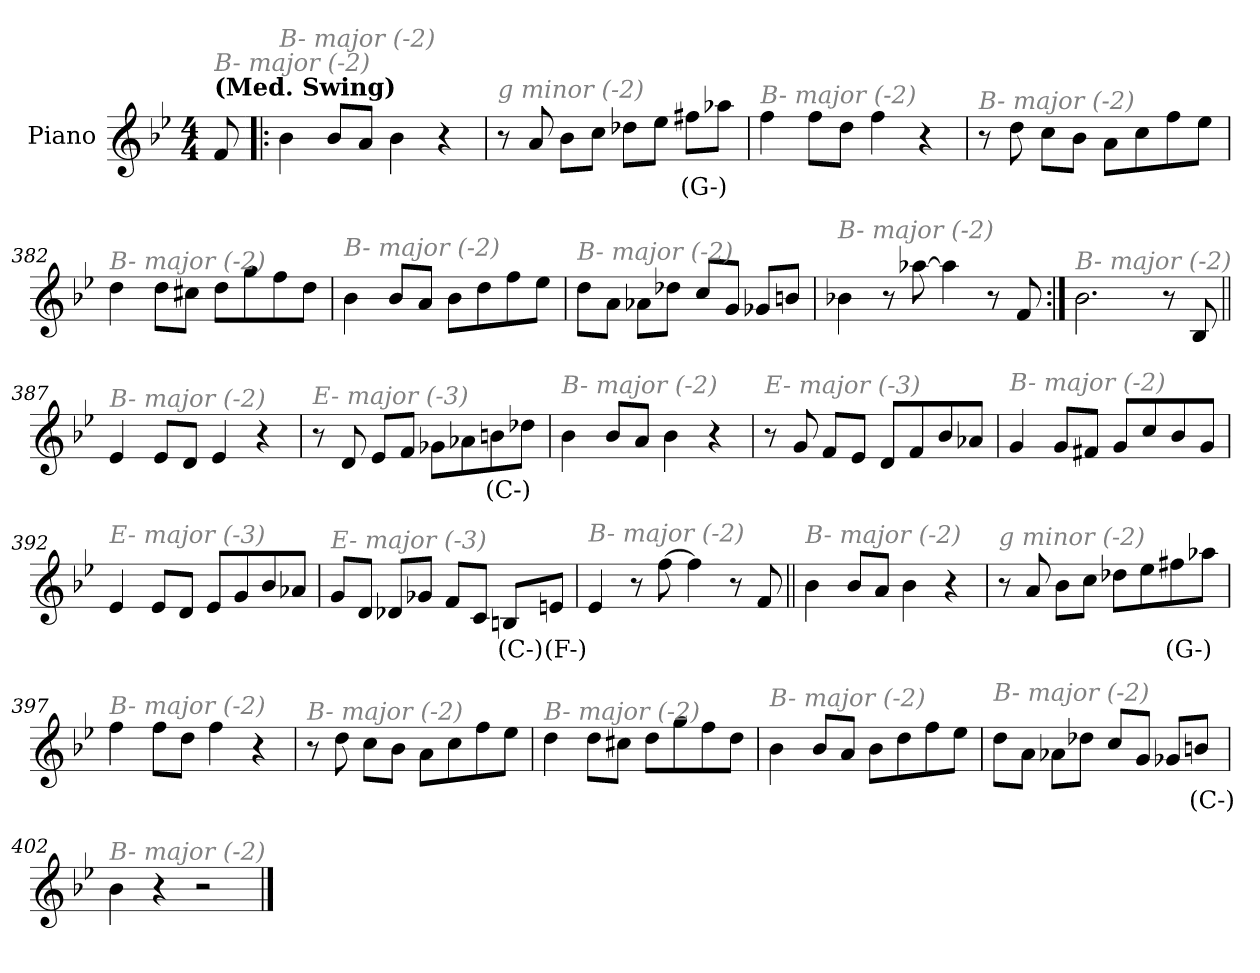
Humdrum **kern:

**kern	**text
*part1	*part1
*staff1	*staff1
*I"Piano	*
*I'Pno.	*
*clefG2	*
*k[b-e-]	*
*M4/4	*
*MM120	*
=1	=1
!LO:TX:a:B:t=(Med. Swing)	!
!LO:TX:i:color=#808080:t=B- major (-2)	!
8f/	.
=378!|:	=378!|:
!LO:TX:i:color=#808080:t=B- major (-2)	!
4b-\	.
8b-/L	.
8a/J	.
4b-\	.
4r	.
=379	=379
!LO:TX:i:color=#808080:t=g minor (-2)	!
8r	.
8a/	.
8b-\L	.
8cc\J	.
8dd-Xi\L	.
8ee-\J	.
8ff#Xj\L	(G-)
8aa-X\J	.
=380	=380
!LO:TX:i:color=#808080:t=B- major (-2)	!
4ff\	.
8ff\L	.
8dd\J	.
4ff\	.
4r	.
=381	=381
!LO:TX:i:color=#808080:t=B- major (-2)	!
8r	.
8dd\	.
8cc\L	.
8b-\J	.
8a\L	.
8cc\	.
8ff\	.
8ee-\J	.
!!LO:LB:g=z
=382	=382
!LO:TX:i:color=#808080:t=B- major (-2)	!
4dd\	.
8dd\L	.
8cc#X\J	.
8dd\L	.
8gg\	.
8ff\	.
8dd\J	.
=383	=383
!LO:TX:i:color=#808080:t=B- major (-2)	!
4b-\	.
8b-/L	.
8a/J	.
8b-\L	.
8dd\	.
8ff\	.
8ee-\J	.
=384	=384
!LO:TX:i:color=#808080:t=B- major (-2)	!
8dd\L	.
8a\J	.
8a-X\L	.
8dd-X\J	.
8cc/L	.
8g/J	.
8g-X/L	.
8bn/J	.
=385	=385
!LO:TX:i:color=#808080:t=B- major (-2)	!
4b-X\	.
8r	.
[8aa-X\	.
4aa-\]	.
8r	.
8f/	.
!!LO:LB:g=z
=386:|!	=386:|!
!LO:TX:i:color=#808080:t=B- major (-2)	!
2.b-\	.
8r	.
8B-/	.
=387||	=387||
!LO:TX:i:color=#808080:t=B- major (-2)	!
4e-/	.
8e-/L	.
8d/J	.
4e-/	.
4r	.
=388	=388
!LO:TX:i:color=#808080:t=E- major (-3)	!
8r	.
8d/	.
8e-/L	.
8f/J	.
8g-X\L	.
8a-X\	.
8bnj\	(C-)
8dd-X\J	.
=389	=389
!LO:TX:i:color=#808080:t=B- major (-2)	!
4b-\	.
8b-/L	.
8a/J	.
4b-\	.
4r	.
!!LO:LB:g=z
=390	=390
!LO:TX:i:color=#808080:t=E- major (-3)	!
8r	.
8g/	.
8f/L	.
8e-/J	.
8d/L	.
8f/	.
8b-/	.
8a-X/J	.
=391	=391
!LO:TX:i:color=#808080:t=B- major (-2)	!
4g/	.
8g/L	.
8f#X/J	.
8g/L	.
8cc/	.
8b-/	.
8g/J	.
=392	=392
!LO:TX:i:color=#808080:t=E- major (-3)	!
4e-/	.
8e-/L	.
8d/J	.
8e-/L	.
8g/	.
8b-/	.
8a-X/J	.
=393	=393
!LO:TX:i:color=#808080:t=E- major (-3)	!
8g/L	.
8d/J	.
8d-X/L	.
8g-X/J	.
8f/L	.
8c/J	.
8Bnj/L	(C-)
8enj/J	(F-)
!!LO:LB:g=z
=394	=394
!LO:TX:i:color=#808080:t=B- major (-2)	!
4e-/	.
8r	.
[8ff\	.
4ff\]	.
8r	.
8f/	.
=395||	=395||
!LO:TX:i:color=#808080:t=B- major (-2)	!
4b-\	.
8b-/L	.
8a/J	.
4b-\	.
4r	.
=396	=396
!LO:TX:i:color=#808080:t=g minor (-2)	!
8r	.
8a/	.
8b-\L	.
8cc\J	.
8dd-Xi\L	.
8ee-\	.
8ff#Xj\	(G-)
8aa-X\J	.
=397	=397
!LO:TX:i:color=#808080:t=B- major (-2)	!
4ff\	.
8ff\L	.
8dd\J	.
4ff\	.
4r	.
=398	=398
!LO:TX:i:color=#808080:t=B- major (-2)	!
8r	.
8dd\	.
8cc\L	.
8b-\J	.
8a\L	.
8cc\	.
8ff\	.
8ee-\J	.
!!LO:LB:g=z
=399	=399
!LO:TX:i:color=#808080:t=B- major (-2)	!
4dd\	.
8dd\L	.
8cc#X\J	.
8dd\L	.
8gg\	.
8ff\	.
8dd\J	.
=400	=400
!LO:TX:i:color=#808080:t=B- major (-2)	!
4b-\	.
8b-/L	.
8a/J	.
8b-\L	.
8dd\	.
8ff\	.
8ee-\J	.
=401	=401
!LO:TX:i:color=#808080:t=B- major (-2)	!
8dd\L	.
8a\J	.
8a-X\L	.
8dd-X\J	.
8cc/L	.
8g/J	.
8g-X/L	.
8bnj/J	(C-)
=402	=402
!LO:TX:i:color=#808080:t=B- major (-2)	!
4b-\	.
4r	.
2r	.
==	==
*-	*-
